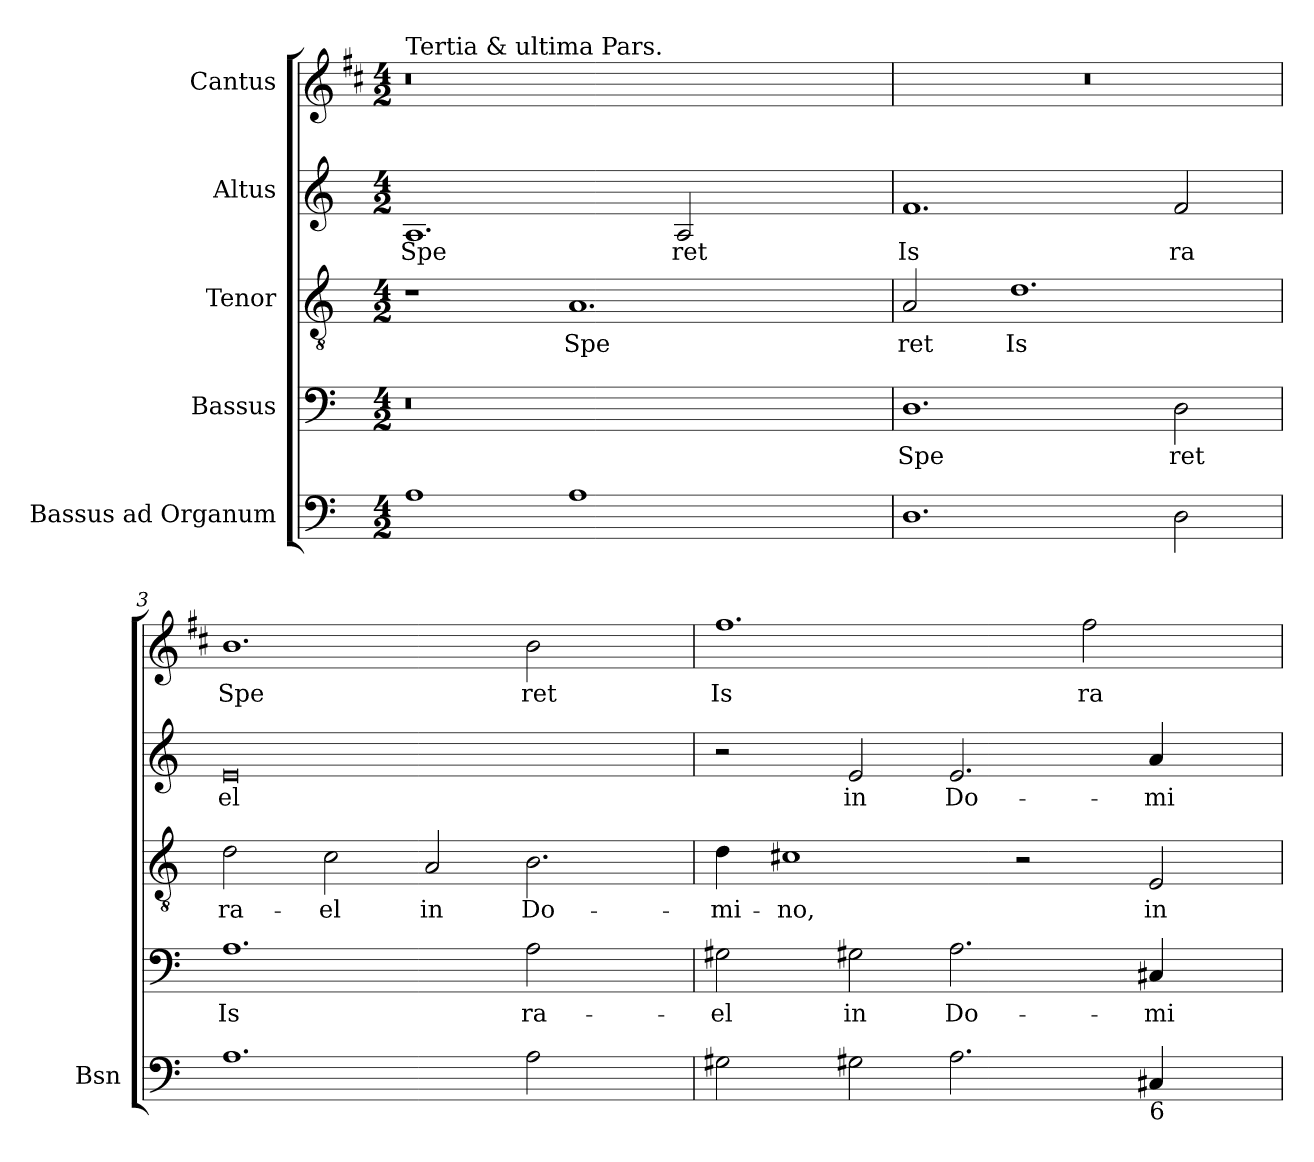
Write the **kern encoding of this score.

**kern	**kern	**text	**kern	**text	**kern	**text	**kern	**text
*part5	*part4	*part4	*part3	*part3	*part2	*part2	*part1	*part1
*staff5	*staff4	*staff4	*staff3	*staff3	*staff2	*staff2	*staff1	*staff1
*I"Bassus ad Organum	*I"Bassus	*	*I"Tenor	*	*I"Altus	*	*I"Cantus	*
*I'Bsn	*	*	*	*	*	*	*	*
*clefF4	*clefF4	*	*clefGv2	*	*clefG2	*	*clefG2	*
*	*	*	*	*	*	*	*ITrd1c2	*
*k[]	*k[]	*	*k[]	*	*k[]	*	*k[]	*
*C:	*C:	*	*C:	*	*C:	*	*C:	*
*M4/2	*M4/2	*	*M4/2	*	*M4/2	*	*M4/2	*
=1	=1	=1	=1	=1	=1	=1	=1	=1
!	!	!	!	!	!	!	!LO:TX:a:t=Tertia & ultima Pars.	!
!	!	!	!	!	!	!LO:LY:b	!	!
1A	0r	.	1r	.	1.A	Spe	0r	.
!	!	!	!	!LO:LY:b	!	!	!	!
1A	.	.	1.A	Spe	.	.	.	.
!	!	!	!	!	!	!LO:LY:b	!	!
.	.	.	.	.	2A	ret	.	.
2ryy	2ryy	.	.	.	2ryy	.	2ryy	.
=2	=2	=2	=2	=2	=2	=2	=2	=2
!	!	!LO:LY:b	!	!LO:LY:b	!	!LO:LY:b	!	!
1.D	1.D	Spe	2A	ret	1.f	Is	0r	.
!	!	!	!	!LO:LY:b	!	!	!	!
.	.	.	1.d	Is	.	.	.	.
!	!	!LO:LY:b	!	!	!	!LO:LY:b	!	!
2D	2D	ret	.	.	2f	ra	.	.
=3	=3	=3	=3	=3	=3	=3	=3	=3
!	!	!LO:LY:b	!	!LO:LY:b	!	!LO:LY:b	!	!LO:LY:b
1.A	1.A	Is	2d	ra-	0e	el	1.a	Spe
!	!	!	!	!LO:LY:b	!	!	!	!
.	.	.	2c	-el	.	.	.	.
!	!	!	!	!LO:LY:b	!	!	!	!
.	.	.	2A	in	.	.	.	.
!	!	!LO:LY:b	!	!LO:LY:b	!	!	!	!LO:LY:b
2A	2A	ra-	2.B	Do-	.	.	2a	ret
4ryy	4ryy	.	.	.	4ryy	.	4ryy	.
=4	=4	=4	=4	=4	=4	=4	=4	=4
!	!	!LO:LY:b	!	!LO:LY:b	!	!	!	!LO:LY:b
2G#X	2G#X	-el	4d	-mi-	2r	.	1.ee	Is
!	!	!	!	!LO:LY:b	!	!	!	!
.	.	.	1c#X	-no,	.	.	.	.
!	!	!LO:LY:b	!	!	!	!LO:LY:b	!	!
2G#X	2G#X	in	.	.	2e	in	.	.
!	!	!LO:LY:b	!	!	!	!LO:LY:b	!	!
2.A	2.A	Do-	.	.	2.e	Do-	.	.
.	.	.	2r	.	.	.	.	.
!	!	!	!	!	!	!	!	!LO:LY:b
.	.	.	.	.	.	.	2ee	ra
!LO:TX:b:t=6	!	!	!	!	!	!	!	!
!	!	!LO:LY:b	!	!LO:LY:b	!	!LO:LY:b	!	!
4C#X	4C#X	-mi-	2E	in	4a	-mi-	.	.
4ryy	4ryy	.	.	.	4ryy	.	4ryy	.
=	=	=	=	=	=	=	=	=
*-	*-	*-	*-	*-	*-	*-	*-	*-
